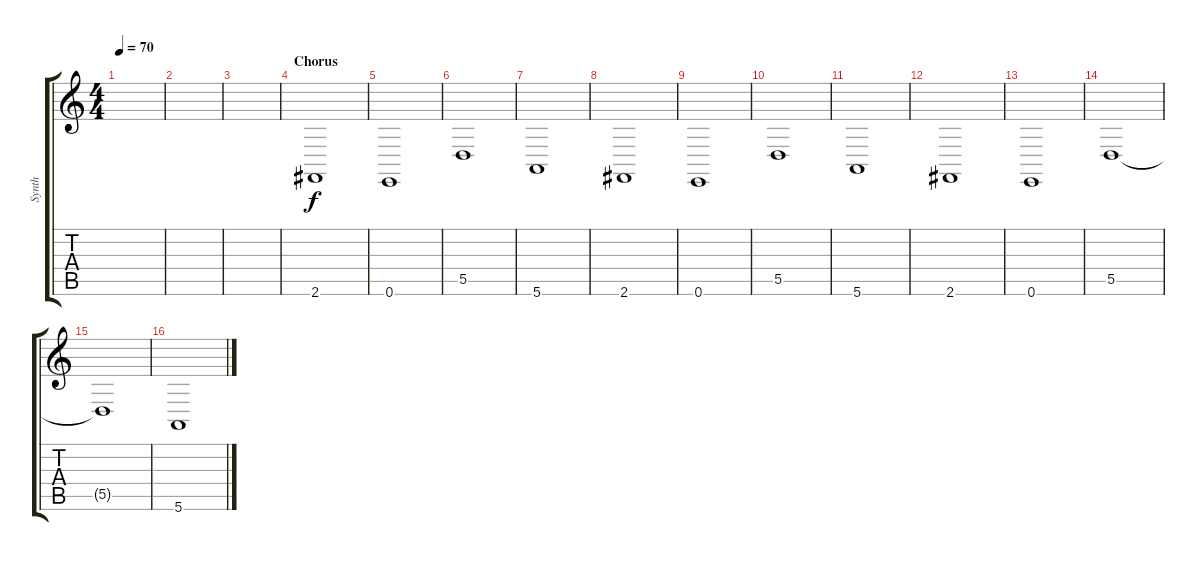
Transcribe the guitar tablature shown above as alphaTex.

\track ("Synth" "Synth") {instrument fx2soundtrack}
\staff {score tabs}
\tuning (E4 B3 G3 D3 A2 E2) {hide}
\ts (4 4)
\tempo 70
\clef g2
\ks c
|
|
|
\section ("" "Chorus")
2.6.1 |
0.6.1 |
5.5.1 |
5.6.1 |
2.6.1 |
0.6.1 |
5.5.1 |
5.6.1 |
2.6.1 |
0.6.1 |
5.5.1 |
5.5{t}.1 |
5.6.1
